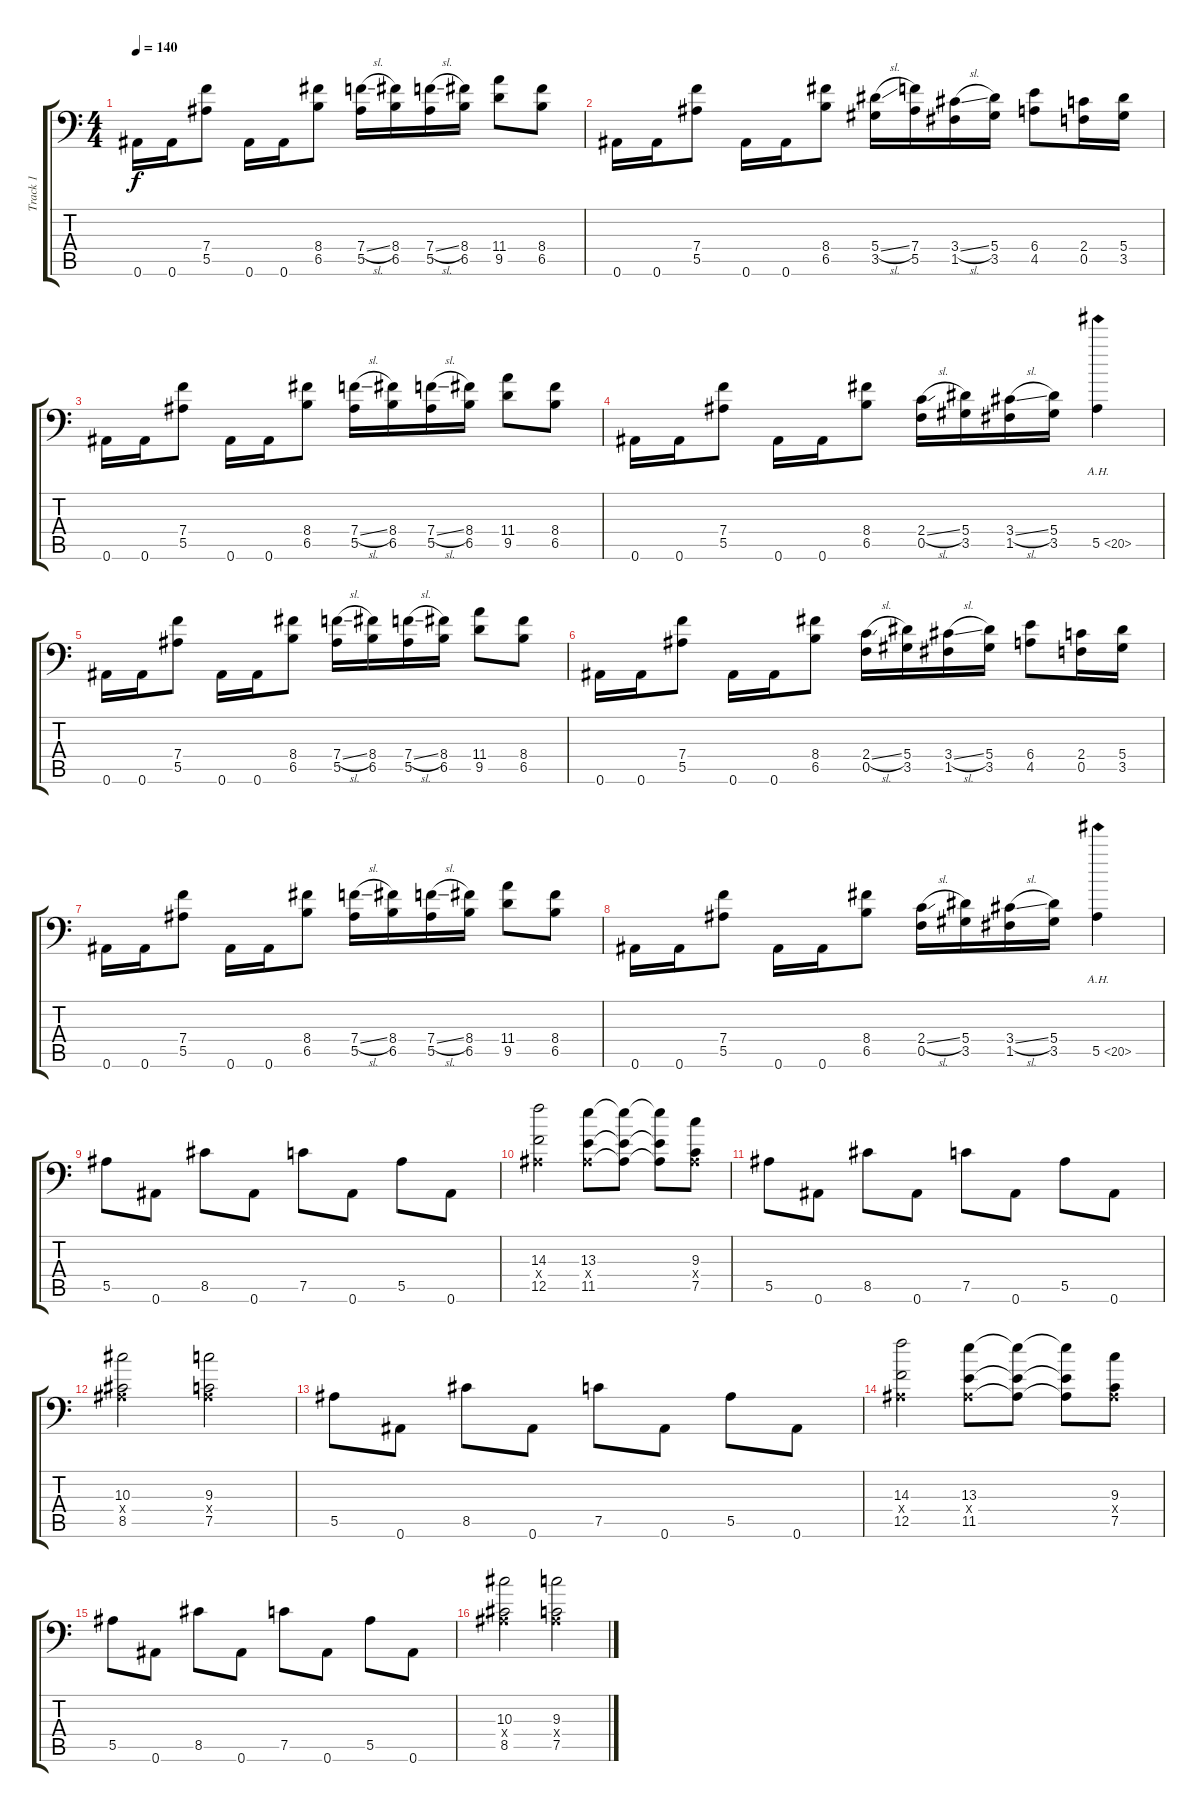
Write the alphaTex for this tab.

\track ("Track 1" "Track 1") {instrument distortionguitar}
\staff {score tabs}
\tuning (C4 G3 Eb3 Bb2 F2 Bb1) {hide}
\ts (4 4)
\tempo 140
\clef f4
\ks c
0.6.16{dy f} 0.6.16 (7.4 5.5).8 0.6.16 0.6.16 (8.4 6.5).8 (7.4{sl} 5.5).16 (8.4 6.5).16 (7.4{sl} 5.5).16 (8.4 6.5).16 (11.4 9.5).8 (8.4 6.5).8 |
0.6.16 0.6.16 (7.4 5.5).8 0.6.16 0.6.16 (8.4 6.5).8 (5.4{sl} 3.5).16 (7.4 5.5).16 (3.4{sl} 1.5).16 (5.4 3.5).16 (6.4 4.5).8 (2.4 0.5).16 (5.4 3.5).16 |
0.6.16 0.6.16 (7.4 5.5).8 0.6.16 0.6.16 (8.4 6.5).8 (7.4{sl} 5.5).16 (8.4 6.5).16 (7.4{sl} 5.5).16 (8.4 6.5).16 (11.4 9.5).8 (8.4 6.5).8 |
0.6.16 0.6.16 (7.4 5.5).8 0.6.16 0.6.16 (8.4 6.5).8 (2.4{sl} 0.5).16 (5.4 3.5).16 (3.4{sl} 1.5).16 (5.4 3.5).16 5.5{ah 15}.4 |
0.6.16 0.6.16 (7.4 5.5).8 0.6.16 0.6.16 (8.4 6.5).8 (7.4{sl} 5.5).16 (8.4 6.5).16 (7.4{sl} 5.5).16 (8.4 6.5).16 (11.4 9.5).8 (8.4 6.5).8 |
0.6.16 0.6.16 (7.4 5.5).8 0.6.16 0.6.16 (8.4 6.5).8 (2.4{sl} 0.5).16 (5.4 3.5).16 (3.4{sl} 1.5).16 (5.4 3.5).16 (6.4 4.5).8 (2.4 0.5).16 (5.4 3.5).16 |
0.6.16 0.6.16 (7.4 5.5).8 0.6.16 0.6.16 (8.4 6.5).8 (7.4{sl} 5.5).16 (8.4 6.5).16 (7.4{sl} 5.5).16 (8.4 6.5).16 (11.4 9.5).8 (8.4 6.5).8 |
0.6.16 0.6.16 (7.4 5.5).8 0.6.16 0.6.16 (8.4 6.5).8 (2.4{sl} 0.5).16 (5.4 3.5).16 (3.4{sl} 1.5).16 (5.4 3.5).16 5.5{ah 15}.4 |
5.5.8 0.6.8 8.5.8 0.6.8 7.5.8 0.6.8 5.5.8 0.6.8 |
(14.3 0.4{x} 12.5).2 (13.3 0.4{x} 11.5).8 (13.3{t} 0.4{t} 11.5{t}).8 (13.3{t} 0.4{t} 11.5{t}).8 (9.3 0.4{x} 7.5).8 |
5.5.8 0.6.8 8.5.8 0.6.8 7.5.8 0.6.8 5.5.8 0.6.8 |
(10.3 0.4{x} 8.5).2 (9.3 0.4{x} 7.5).2 |
5.5.8 0.6.8 8.5.8 0.6.8 7.5.8 0.6.8 5.5.8 0.6.8 |
(14.3 0.4{x} 12.5).2 (13.3 0.4{x} 11.5).8 (13.3{t} 0.4{t} 11.5{t}).8 (13.3{t} 0.4{t} 11.5{t}).8 (9.3 0.4{x} 7.5).8 |
5.5.8 0.6.8 8.5.8 0.6.8 7.5.8 0.6.8 5.5.8 0.6.8 |
(10.3 0.4{x} 8.5).2 (9.3 0.4{x} 7.5).2
